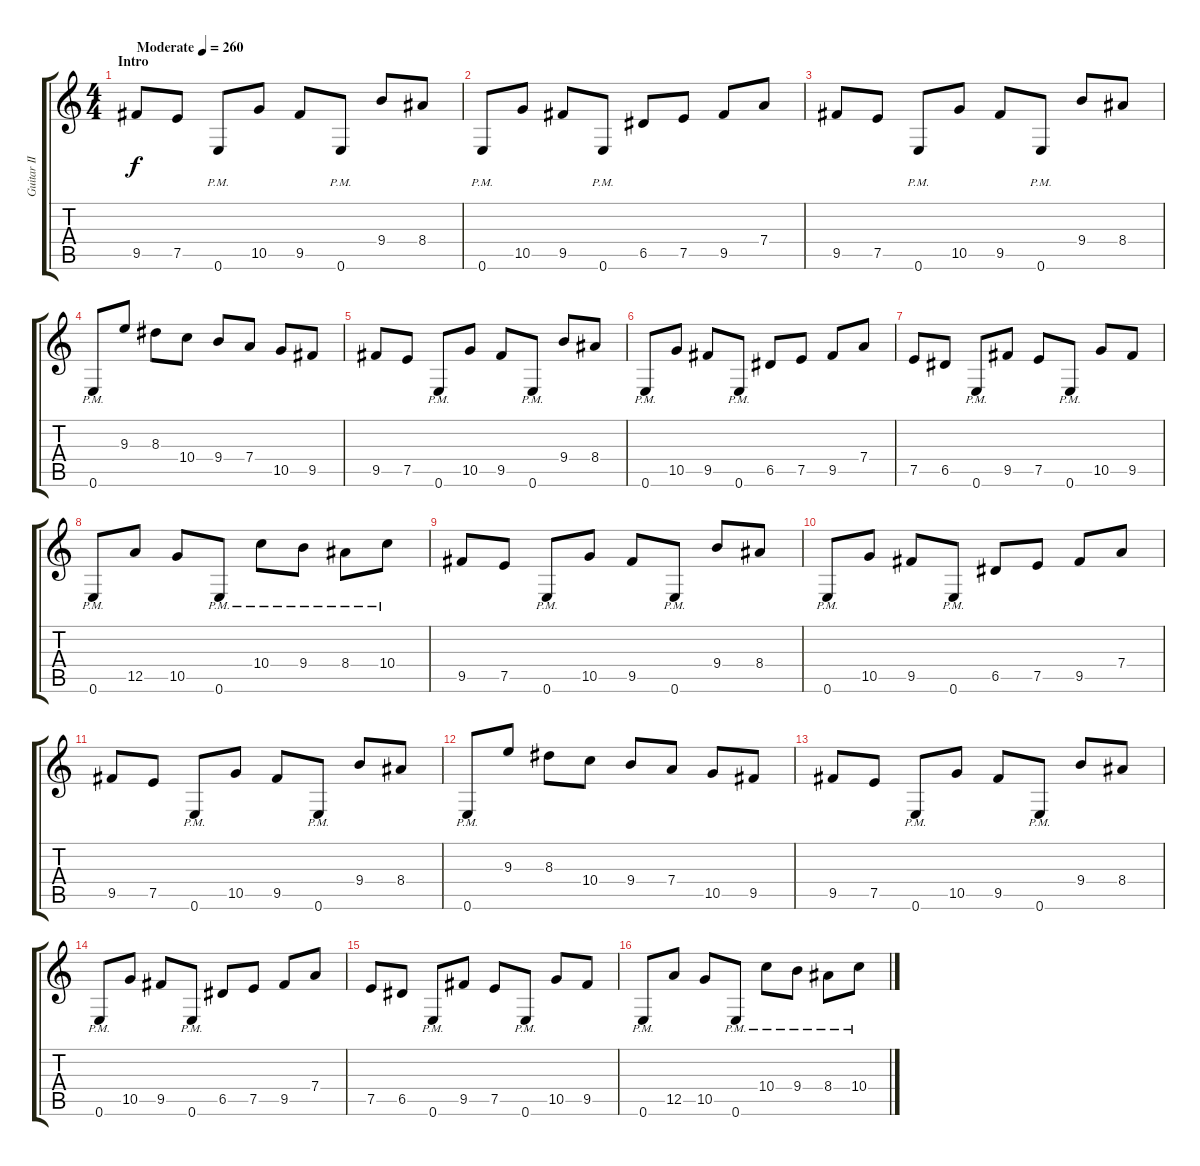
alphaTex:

\track ("Guitar II" "Guitar II") {instrument overdrivenguitar}
\staff {score tabs}
\tuning (E4 B3 G3 D3 A2 E2) {hide}
\ts (4 4)
\section ("" "Intro")
\tempo (260 "Moderate")
\clef g2
\ks c
9.5.8{dy f instrument overdrivenguitar} 7.5.8 0.6{pm}.8 10.5.8 9.5.8 0.6{pm}.8 9.4.8 8.4.8 |
0.6{pm}.8 10.5.8 9.5.8 0.6{pm}.8 6.5.8 7.5.8 9.5.8 7.4.8 |
9.5.8 7.5.8 0.6{pm}.8 10.5.8 9.5.8 0.6{pm}.8 9.4.8 8.4.8 |
0.6{pm}.8 9.3.8 8.3.8 10.4.8 9.4.8 7.4.8 10.5.8 9.5.8 |
9.5.8 7.5.8 0.6{pm}.8 10.5.8 9.5.8 0.6{pm}.8 9.4.8 8.4.8 |
0.6{pm}.8 10.5.8 9.5.8 0.6{pm}.8 6.5.8 7.5.8 9.5.8 7.4.8 |
7.5.8 6.5.8 0.6{pm}.8 9.5.8 7.5.8 0.6{pm}.8 10.5.8 9.5.8 |
0.6{pm}.8 12.5.8 10.5.8 0.6{pm}.8 10.4{pm}.8 9.4{pm}.8 8.4{pm}.8 10.4{pm}.8 |
9.5.8 7.5.8 0.6{pm}.8 10.5.8 9.5.8 0.6{pm}.8 9.4.8 8.4.8 |
0.6{pm}.8 10.5.8 9.5.8 0.6{pm}.8 6.5.8 7.5.8 9.5.8 7.4.8 |
9.5.8 7.5.8 0.6{pm}.8 10.5.8 9.5.8 0.6{pm}.8 9.4.8 8.4.8 |
0.6{pm}.8 9.3.8 8.3.8 10.4.8 9.4.8 7.4.8 10.5.8 9.5.8 |
9.5.8 7.5.8 0.6{pm}.8 10.5.8 9.5.8 0.6{pm}.8 9.4.8 8.4.8 |
0.6{pm}.8 10.5.8 9.5.8 0.6{pm}.8 6.5.8 7.5.8 9.5.8 7.4.8 |
7.5.8 6.5.8 0.6{pm}.8 9.5.8 7.5.8 0.6{pm}.8 10.5.8 9.5.8 |
0.6{pm}.8 12.5.8 10.5.8 0.6{pm}.8 10.4{pm}.8 9.4{pm}.8 8.4{pm}.8 10.4{pm}.8
